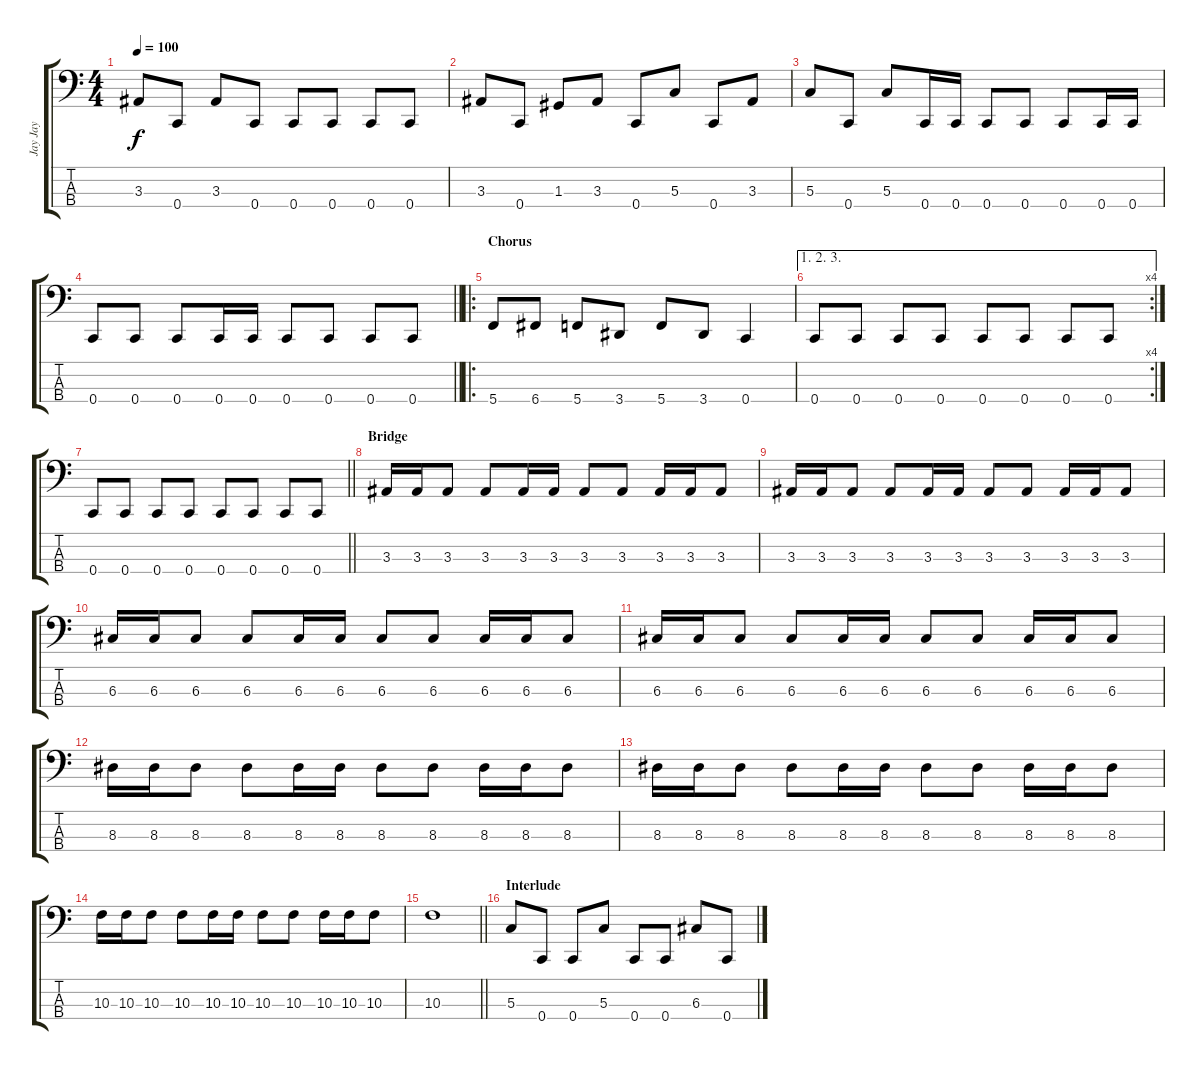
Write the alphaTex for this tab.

\track ("Jay Jay" "Jay Jay") {instrument electricbasspick}
\staff {score tabs}
\tuning (F2 C2 G1 C1) {hide}
\ts (4 4)
\tempo 100
\clef f4
\ks c
3.3.8{dy f} 0.4.8 3.3.8 0.4.8 0.4.8 0.4.8 0.4.8 0.4.8 |
3.3.8 0.4.8 1.3.8 3.3.8 0.4.8 5.3.8 0.4.8 3.3.8 |
5.3.8 0.4.8 5.3.8 0.4.16 0.4.16 0.4.8 0.4.8 0.4.8 0.4.16 0.4.16 |
\barLineRight lightlight
0.4.8 0.4.8 0.4.8 0.4.16 0.4.16 0.4.8 0.4.8 0.4.8 0.4.8 |
\ro
\section ("" "Chorus")
5.4.8 6.4.8 5.4.8 3.4.8 5.4.8 3.4.8 0.4.4 |
\ae (1 2 3)
\rc 4
0.4.8 0.4.8 0.4.8 0.4.8 0.4.8 0.4.8 0.4.8 0.4.8 |
\barLineRight lightlight
0.4.8 0.4.8 0.4.8 0.4.8 0.4.8 0.4.8 0.4.8 0.4.8 |
\section ("" "Bridge")
3.3.16 3.3.16 3.3.8 3.3.8 3.3.16 3.3.16 3.3.8 3.3.8 3.3.16 3.3.16 3.3.8 |
3.3.16 3.3.16 3.3.8 3.3.8 3.3.16 3.3.16 3.3.8 3.3.8 3.3.16 3.3.16 3.3.8 |
6.3.16 6.3.16 6.3.8 6.3.8 6.3.16 6.3.16 6.3.8 6.3.8 6.3.16 6.3.16 6.3.8 |
6.3.16 6.3.16 6.3.8 6.3.8 6.3.16 6.3.16 6.3.8 6.3.8 6.3.16 6.3.16 6.3.8 |
8.3.16 8.3.16 8.3.8 8.3.8 8.3.16 8.3.16 8.3.8 8.3.8 8.3.16 8.3.16 8.3.8 |
8.3.16 8.3.16 8.3.8 8.3.8 8.3.16 8.3.16 8.3.8 8.3.8 8.3.16 8.3.16 8.3.8 |
10.3.16 10.3.16 10.3.8 10.3.8 10.3.16 10.3.16 10.3.8 10.3.8 10.3.16 10.3.16 10.3.8 |
\barLineRight lightlight
10.3.1 |
\section ("" "Interlude")
5.3.8 0.4.8 0.4.8 5.3.8 0.4.8 0.4.8 6.3.8 0.4.8
